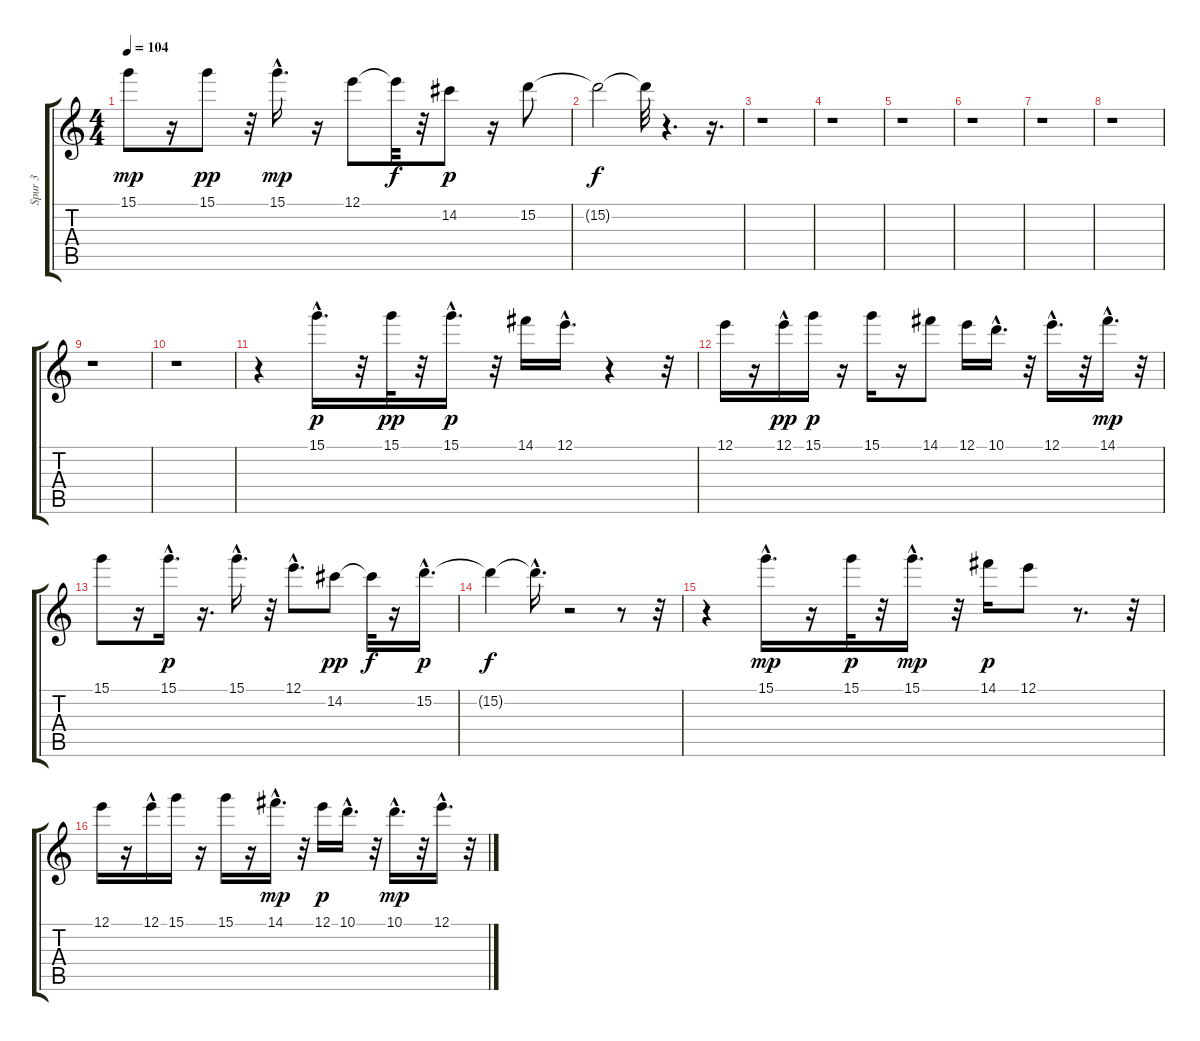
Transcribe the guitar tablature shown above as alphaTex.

\track ("Spur 3" "Spur 3") {instrument acousticguitarnylon}
\staff {score tabs}
\tuning (E4 B3 G3 D3 A2 E2) {hide}
\ts (4 4)
\tempo 104
\clef g2
\ks c
15.1.8{dy mp} r.16 15.1.8{dy pp} r.32 15.1{hac}.16{d dy mp} r.16 12.1.8 12.1{t}.32{dy f} r.32 14.2.8{dy p} r.16 15.2.8 |
15.2{t}.2{dy f} 15.2{t}.32 r.4{d} r.16{d} |
r.1 |
r.1 |
r.1 |
r.1 |
r.1 |
r.1 |
r.1 |
r.1 |
r.4 15.1{hac}.16{d dy p} r.32 15.1.32{dy pp} r.32 15.1{hac}.16{d dy p} r.32 14.1.16 12.1{hac}.16{d} r.4 r.32 |
12.1.16 r.16 12.1{hac}.16{dy pp} 15.1.16{dy p} r.16 15.1.16 r.16 14.1.8 12.1.16 10.1{hac}.16{d} r.32 12.1{hac}.16{d} r.32 14.1{hac}.16{d dy mp} r.32 |
15.1.8 r.16 15.1{hac}.16{d dy p} r.16{d} 15.1{hac}.16{d} r.32 12.1{hac}.8{d} 14.2.8{dy pp} 14.2{t}.32{dy f} r.16 15.2{hac}.16{d dy p} |
15.2{t}.4{dy f} 15.2{hac t}.16{d} r.2 r.8 r.32 |
r.4 15.1{hac}.16{d dy mp} r.16 15.1.32{dy p} r.32 15.1{hac}.16{d dy mp} r.32 14.1.16{dy p} 12.1.8 r.8{d} r.32 |
12.1.16 r.16 12.1{hac}.16 15.1.16 r.16 15.1.16 r.16 14.1{hac}.16{d dy mp} r.32 12.1.16{dy p} 10.1{hac}.16{d} r.32 10.1{hac}.16{d dy mp} r.32 12.1{hac}.16{d} r.32
